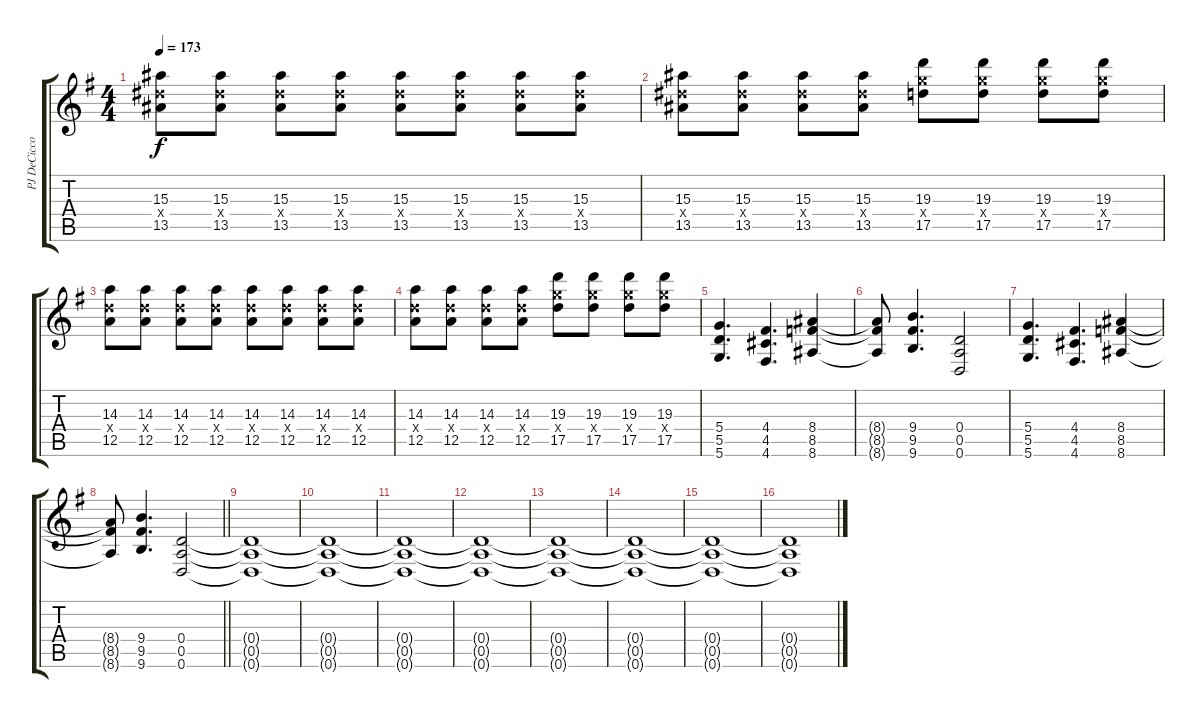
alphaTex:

\track ("PJ DeCicco" "PJ DeCicco") {instrument distortionguitar}
\staff {score tabs}
\tuning (E4 B3 G3 D3 A2 D2) {hide}
\ts (4 4)
\tempo 173
\clef g2
\ks g
(15.3 13.4{x} 13.5).8{dy f} (15.3 13.4{x} 13.5).8 (15.3 13.4{x} 13.5).8 (15.3 13.4{x} 13.5).8 (15.3 13.4{x} 13.5).8 (15.3 13.4{x} 13.5).8 (15.3 13.4{x} 13.5).8 (15.3 13.4{x} 13.5).8 |
(15.3 13.4{x} 13.5).8 (15.3 13.4{x} 13.5).8 (15.3 13.4{x} 13.5).8 (15.3 13.4{x} 13.5).8 (19.3 17.4{x} 17.5).8 (19.3 17.4{x} 17.5).8 (19.3 17.4{x} 17.5).8 (19.3 17.4{x} 17.5).8 |
(14.3 12.4{x} 12.5).8 (14.3 12.4{x} 12.5).8 (14.3 12.4{x} 12.5).8 (14.3 12.4{x} 12.5).8 (14.3 12.4{x} 12.5).8 (14.3 12.4{x} 12.5).8 (14.3 12.4{x} 12.5).8 (14.3 12.4{x} 12.5).8 |
(14.3 12.4{x} 12.5).8 (14.3 12.4{x} 12.5).8 (14.3 12.4{x} 12.5).8 (14.3 12.4{x} 12.5).8 (19.3 17.4{x} 17.5).8 (19.3 17.4{x} 17.5).8 (19.3 17.4{x} 17.5).8 (19.3 17.4{x} 17.5).8 |
(5.4 5.5 5.6).4{d} (4.4 4.5 4.6).4{d} (8.4 8.5 8.6).4 |
(8.4{t} 8.5{t} 8.6{t}).8 (9.4 9.5 9.6).4{d} (0.4 0.5 0.6).2 |
(5.4 5.5 5.6).4{d} (4.4 4.5 4.6).4{d} (8.4 8.5 8.6).4 |
\barLineRight lightlight
(8.4{t} 8.5{t} 8.6{t}).8 (9.4 9.5 9.6).4{d} (0.4 0.5 0.6).2{volume 8} |
(0.4{t} 0.5{t} 0.6{t}).1 |
(0.4{t} 0.5{t} 0.6{t}).1 |
(0.4{t} 0.5{t} 0.6{t}).1 |
(0.4{t} 0.5{t} 0.6{t}).1 |
(0.4{t} 0.5{t} 0.6{t}).1{volume 0} |
(0.4{t} 0.5{t} 0.6{t}).1 |
(0.4{t} 0.5{t} 0.6{t}).1 |
(0.4{t} 0.5{t} 0.6{t}).1
